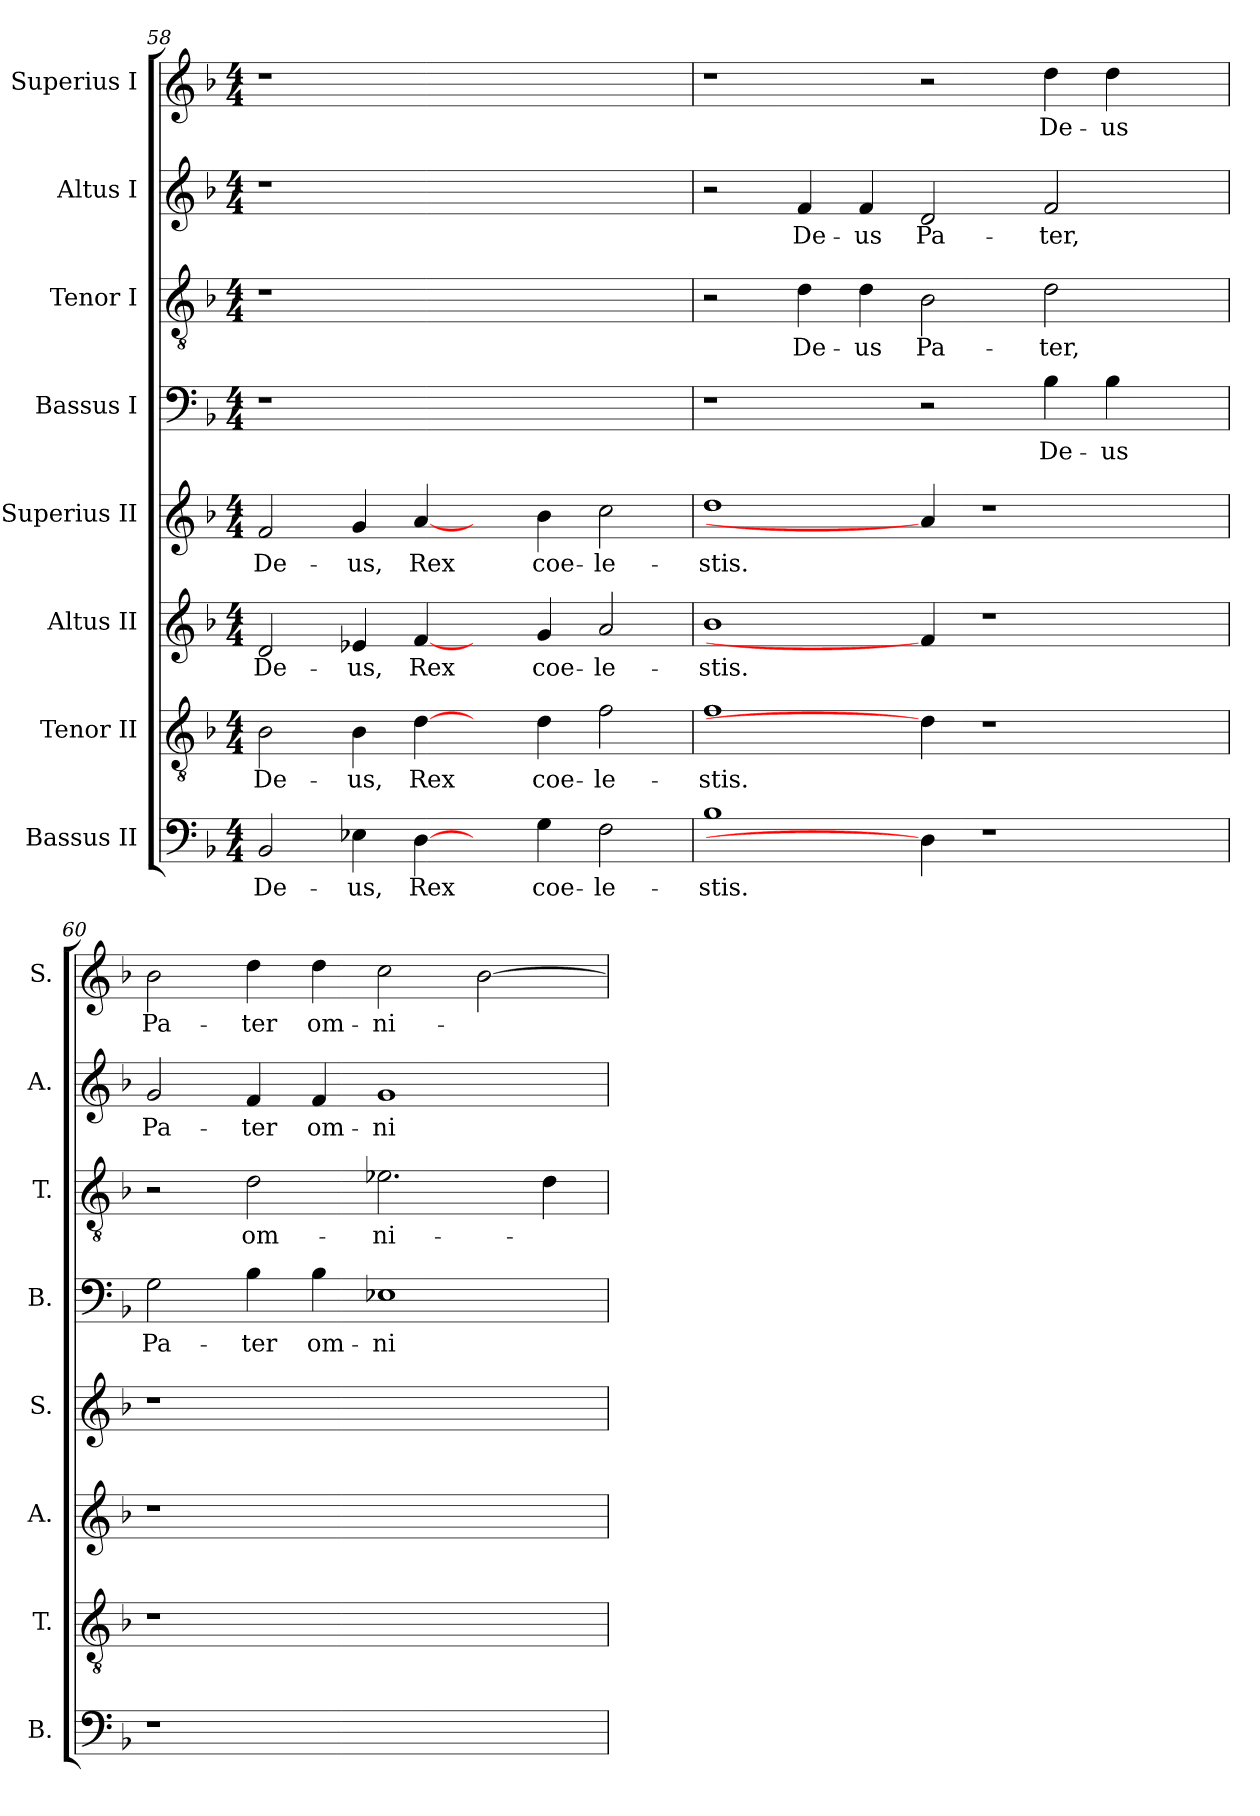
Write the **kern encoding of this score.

**kern	**text	**kern	**text	**kern	**text	**kern	**text	**kern	**text	**kern	**text	**kern	**text	**kern	**text
*part8	*part8	*part7	*part7	*part6	*part6	*part5	*part5	*part4	*part4	*part3	*part3	*part2	*part2	*part1	*part1
*staff8	*staff8	*staff7	*staff7	*staff6	*staff6	*staff5	*staff5	*staff4	*staff4	*staff3	*staff3	*staff2	*staff2	*staff1	*staff1
*I"Bassus II	*	*I"Tenor II	*	*I"Altus II	*	*I"Superius II	*	*I"Bassus I	*	*I"Tenor I	*	*I"Altus I	*	*I"Superius I	*
*I'B.	*	*I'T.	*	*I'A.	*	*I'S.	*	*I'B.	*	*I'T.	*	*I'A.	*	*I'S.	*
*clefF4	*	*clefGv2	*	*clefG2	*	*clefG2	*	*clefF4	*	*clefGv2	*	*clefG2	*	*clefG2	*
*	*	*ITrd7c12	*	*	*	*	*	*	*	*ITrd7c12	*	*	*	*	*
*k[b-]	*	*k[b-]	*	*k[b-]	*	*k[b-]	*	*k[b-]	*	*k[b-]	*	*k[b-]	*	*k[b-]	*
*d:	*	*d:	*	*d:	*	*d:	*	*d:	*	*d:	*	*d:	*	*d:	*
*M4/4	*	*M4/4	*	*M4/4	*	*M4/4	*	*M4/4	*	*M4/4	*	*M4/4	*	*M4/4	*
=58	=58	=58	=58	=58	=58	=58	=58	=58	=58	=58	=58	=58	=58	=58	=58
!	!LO:LY:b	!	!LO:LY:b	!	!LO:LY:b	!	!LO:LY:b	!LO:N:vis=1	!	!LO:N:vis=1	!	!LO:N:vis=1	!	!LO:N:vis=1	!
2BB-/	De-	2BB-\	De-	2d/	De-	2f/	De-	1r	.	1r	.	1r	.	1r	.
!	!LO:LY:b	!	!LO:LY:b	!	!LO:LY:b	!	!LO:LY:b	!	!	!	!	!	!	!	!
4E-X\	-us,	4BB-\	-us,	4e-X/	-us,	4g/	-us,	.	.	.	.	.	.	.	.
!	!LO:LY:b	!	!LO:LY:b	!	!LO:LY:b	!	!LO:LY:b	!	!	!	!	!	!	!	!
[4D\	Rex	[4D\	Rex	[4f/	Rex	[4a/	Rex	.	.	.	.	.	.	.	.
4ryy	.	4ryy	.	4ryy	.	4ryy	.	1ryy	.	1ryy	.	1ryy	.	1ryy	.
!	!LO:LY:b	!	!LO:LY:b	!	!LO:LY:b	!	!LO:LY:b	!	!	!	!	!	!	!	!
4G\	coe-	4D\	coe-	4g/	coe-	4b-\	coe-	.	.	.	.	.	.	.	.
!	!LO:LY:b	!	!LO:LY:b	!	!LO:LY:b	!	!LO:LY:b	!	!	!	!	!	!	!	!
2F\	-le-	2F\	-le-	2a/	-le-	2cc\	-le-	.	.	.	.	.	.	.	.
!!LO:LB:g=z
=59	=59	=59	=59	=59	=59	=59	=59	=59	=59	=59	=59	=59	=59	=59	=59
!	!LO:LY:b	!	!LO:LY:b	!	!LO:LY:b	!	!LO:LY:b	!	!	!	!	!	!	!	!
1B-	-stis.	1F	-stis.	1b-	-stis.	1dd	-stis.	1r	.	2r	.	2r	.	1r	.
!	!	!	!	!	!	!	!	!	!	!	!LO:LY:b	!	!LO:LY:b	!	!
.	.	.	.	.	.	.	.	.	.	4D\	De-	4f/	De-	.	.
!	!	!	!	!	!	!	!	!	!	!	!LO:LY:b	!	!LO:LY:b	!	!
.	.	.	.	.	.	.	.	.	.	4D\	-us	4f/	-us	.	.
!	!	!	!	!	!	!	!	!	!	!	!LO:LY:b	!	!LO:LY:b	!	!
4D\]	.	4D\]	.	4f/]	.	4a/]	.	2r	.	2BB-\	Pa-	2d/	Pa-	2r	.
1r	.	1r	.	1r	.	1r	.	.	.	.	.	.	.	.	.
!	!	!	!	!	!	!	!	!	!LO:LY:b	!	!LO:LY:b	!	!LO:LY:b	!	!LO:LY:b
.	.	.	.	.	.	.	.	4B-\	De-	2D\	-ter,	2f/	-ter,	4dd\	De-
!	!	!	!	!	!	!	!	!	!LO:LY:b	!	!	!	!	!	!LO:LY:b
.	.	.	.	.	.	.	.	4B-\	-us	.	.	.	.	4dd\	-us
.	.	.	.	.	.	.	.	4ryy	.	4ryy	.	4ryy	.	4ryy	.
=60	=60	=60	=60	=60	=60	=60	=60	=60	=60	=60	=60	=60	=60	=60	=60
!LO:N:vis=1	!	!LO:N:vis=1	!	!LO:N:vis=1	!	!LO:N:vis=1	!	!	!LO:LY:b	!	!	!	!LO:LY:b	!	!LO:LY:b
1r	.	1r	.	1r	.	1r	.	2G\	Pa-	2r	.	2g/	Pa-	2b-\	Pa-
!	!	!	!	!	!	!	!	!	!LO:LY:b	!	!LO:LY:b	!	!LO:LY:b	!	!LO:LY:b
.	.	.	.	.	.	.	.	4B-\	-ter	2D\	om-	4f/	-ter	4dd\	-ter
!	!	!	!	!	!	!	!	!	!LO:LY:b	!	!	!	!LO:LY:b	!	!LO:LY:b
.	.	.	.	.	.	.	.	4B-\	om-	.	.	4f/	om-	4dd\	om-
!	!	!	!	!	!	!	!	!	!LO:LY:b	!	!LO:LY:b	!	!LO:LY:b	!	!LO:LY:b
1ryy	.	1ryy	.	1ryy	.	1ryy	.	1E-X	-ni-	2.E-X\	-ni-	1g	-ni-	2cc\	-ni-
.	.	.	.	.	.	.	.	.	.	.	.	.	.	[>2b-\	.
.	.	.	.	.	.	.	.	.	.	4D\	.	.	.	.	.
=	=	=	=	=	=	=	=	=	=	=	=	=	=	=	=
*-	*-	*-	*-	*-	*-	*-	*-	*-	*-	*-	*-	*-	*-	*-	*-
